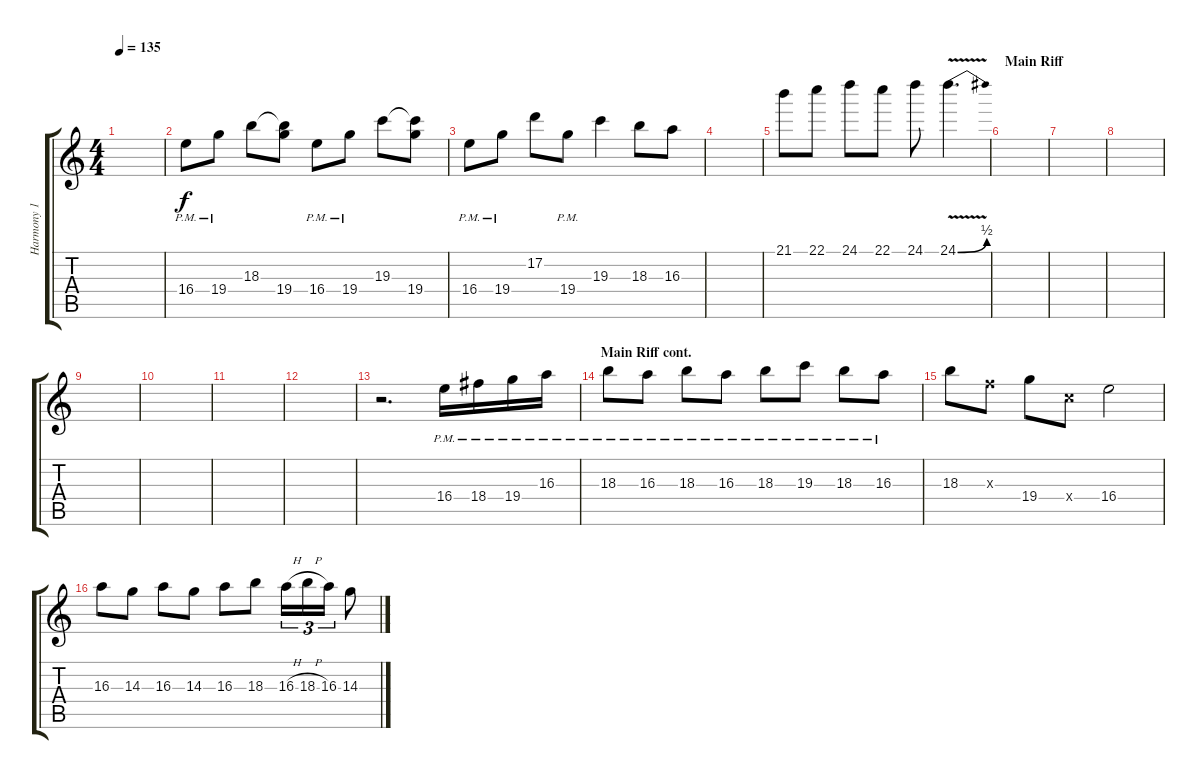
\track ("Harmony 1" "Harmony 1") {instrument distortionguitar}
\staff {score tabs}
\tuning (D4 A3 F3 C3 G2 C2) {hide}
\ts (4 4)
\tempo 135
\clef g2
\ks c
|
16.4{pm}.8 19.4{pm}.8 18.3.8 (18.3{t} 19.4).8 16.4{pm}.8 19.4{pm}.8 19.3.8 (19.3{t} 19.4).8 |
16.4{pm}.8 19.4{pm}.8 17.2.8 19.4{pm}.8 19.3.4 18.3.8 16.3.8 |
|
21.1.8 22.1.8 24.1.8 22.1.8 24.1.8 24.1{be (bend 0 0 60 2) v}.4{d} |
\section ("" "Main Riff")
|
|
|
|
|
|
|
r.2{d} 16.4{pm}.16 18.4{pm}.16 19.4{pm}.16 16.3{pm}.16 |
\section ("" "Main Riff cont.")
18.3{pm}.8 16.3{pm}.8 18.3{pm}.8 16.3{pm}.8 18.3{pm}.8 19.3{pm}.8 18.3{pm}.8 16.3{pm}.8 |
18.3.8 12.3{x}.8 19.4.8 12.4{x}.8 16.4.2 |
16.3.8 14.3.8 16.3.8 14.3.8 16.3.8 18.3.8 16.3{h}.16{tu (3 2)} 18.3{h}.16{tu (3 2)} 16.3.16{tu (3 2)} 14.3.8
